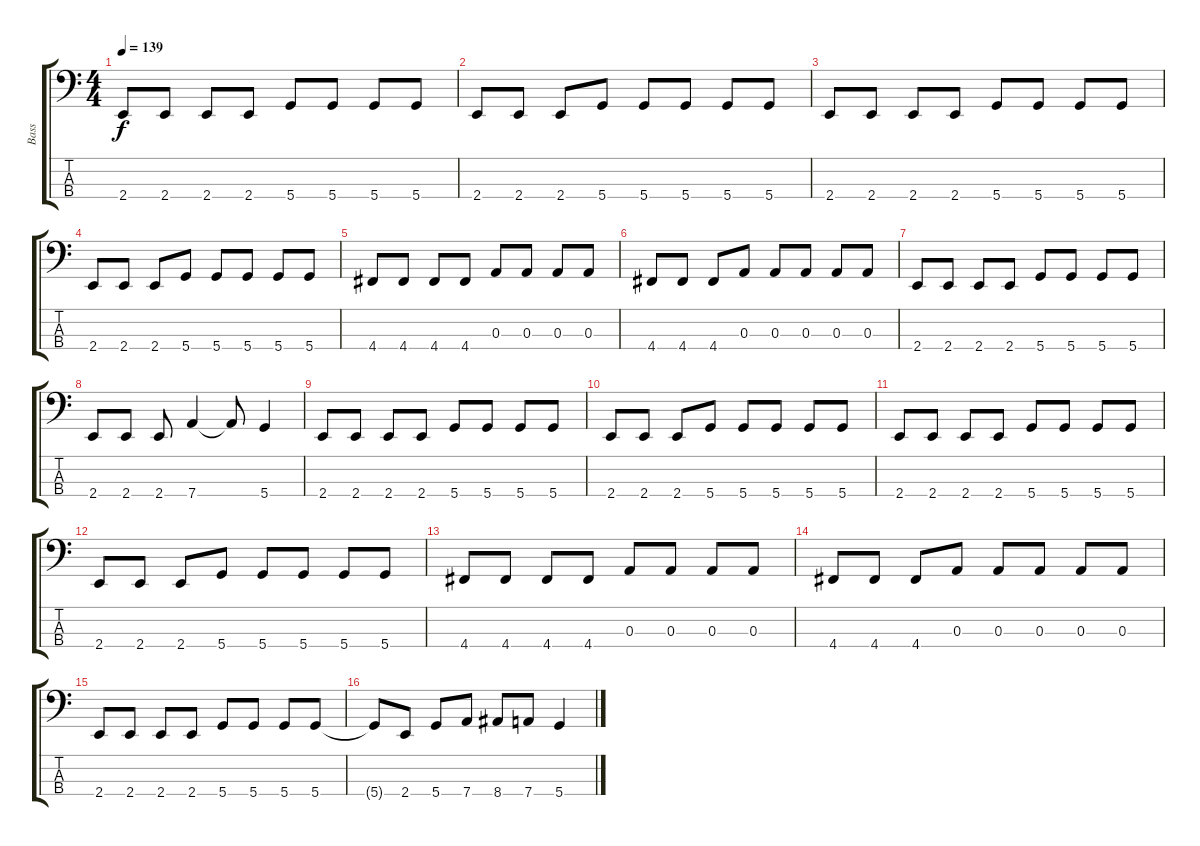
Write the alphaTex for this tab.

\track ("Bass" "Bass") {instrument electricbassfinger}
\staff {score tabs}
\tuning (G2 D2 A1 D1) {hide}
\ts (4 4)
\tempo 139
\clef f4
\ks c
2.4.8{dy f} 2.4.8 2.4.8 2.4.8 5.4.8 5.4.8 5.4.8 5.4.8 |
2.4.8 2.4.8 2.4.8 5.4.8 5.4.8 5.4.8 5.4.8 5.4.8 |
2.4.8 2.4.8 2.4.8 2.4.8 5.4.8 5.4.8 5.4.8 5.4.8 |
2.4.8 2.4.8 2.4.8 5.4.8 5.4.8 5.4.8 5.4.8 5.4.8 |
4.4.8 4.4.8 4.4.8 4.4.8 0.3.8 0.3.8 0.3.8 0.3.8 |
4.4.8 4.4.8 4.4.8 0.3.8 0.3.8 0.3.8 0.3.8 0.3.8 |
2.4.8 2.4.8 2.4.8 2.4.8 5.4.8 5.4.8 5.4.8 5.4.8 |
2.4.8 2.4.8 2.4.8 7.4.4 7.4{t}.8 5.4.4 |
2.4.8 2.4.8 2.4.8 2.4.8 5.4.8 5.4.8 5.4.8 5.4.8 |
2.4.8 2.4.8 2.4.8 5.4.8 5.4.8 5.4.8 5.4.8 5.4.8 |
2.4.8 2.4.8 2.4.8 2.4.8 5.4.8 5.4.8 5.4.8 5.4.8 |
2.4.8 2.4.8 2.4.8 5.4.8 5.4.8 5.4.8 5.4.8 5.4.8 |
4.4.8 4.4.8 4.4.8 4.4.8 0.3.8 0.3.8 0.3.8 0.3.8 |
4.4.8 4.4.8 4.4.8 0.3.8 0.3.8 0.3.8 0.3.8 0.3.8 |
2.4.8 2.4.8 2.4.8 2.4.8 5.4.8 5.4.8 5.4.8 5.4.8 |
5.4{t}.8 2.4.8 5.4.8 7.4.8 8.4.8 7.4.8 5.4.4
